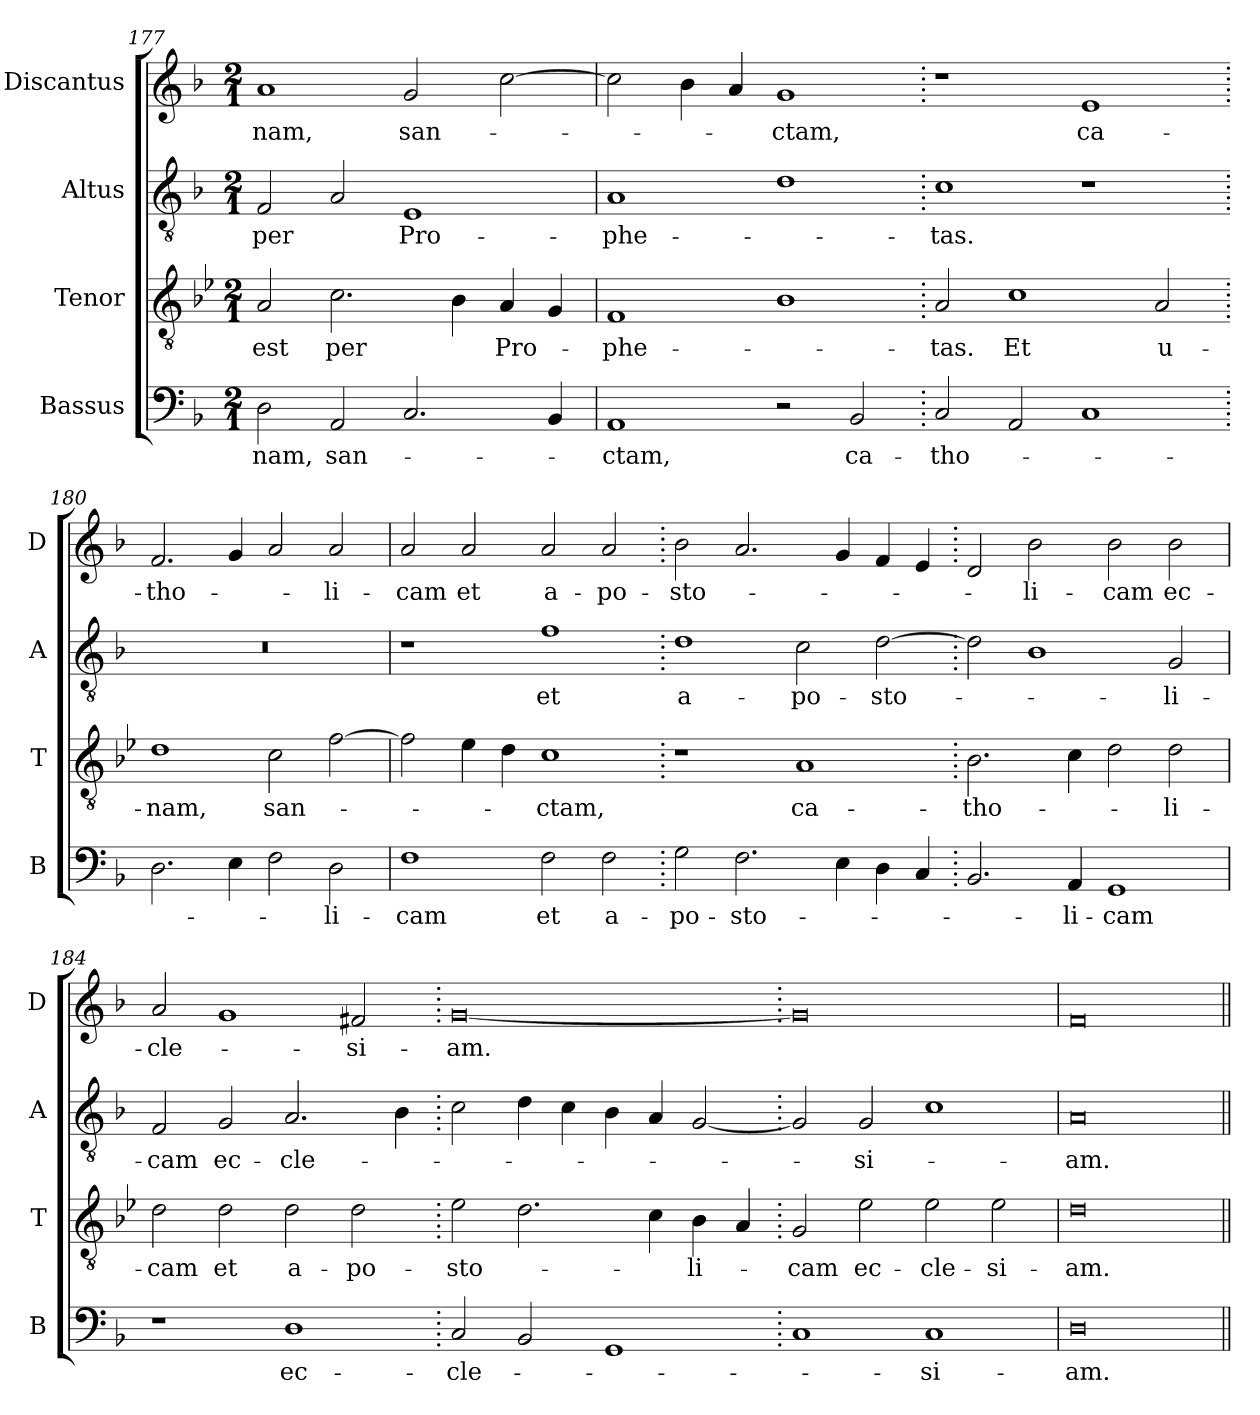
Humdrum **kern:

**kern	**text	**kern	**text	**kern	**text	**kern	**text
*part4	*part4	*part3	*part3	*part2	*part2	*part1	*part1
*staff4	*staff4	*staff3	*staff3	*staff2	*staff2	*staff1	*staff1
*I"Bassus	*	*I"Tenor	*	*I"Altus	*	*I"Discantus	*
*I'B	*	*I'T	*	*I'A	*	*I'D	*
*clefF4	*	*clefGv2	*	*clefGv2	*	*clefG2	*
*k[b-]	*	*k[b-e-]	*	*k[b-]	*	*k[b-]	*
*M2/1	*	*M2/1	*	*M2/1	*	*M2/1	*
=177	=177	=177	=177	=177	=177	=177	=177
2D\	-nam,	2A/	est	2F/	per	1a	-nam,
2AA/	san-	2.c\	per	2A/	.	.	.
2.C/	.	.	.	1E	Pro-	2g/	san-
.	.	4B-\	.	.	.	.	.
.	.	4A/	Pro-	.	.	[2cc\	.
4BB-/	.	4G/	.	.	.	.	.
=178	=178	=178	=178	=178	=178	=178	=178
1AA	-ctam,	1F	-phe-	1A	-phe-	2cc\]	.
.	.	.	.	.	.	4b-\	.
.	.	.	.	.	.	4a/	.
2r	.	1B-	.	1d	.	1g	-ctam,
2BB-/	ca-	.	.	.	.	.	.
=179.	=179.	=179.	=179.	=179.	=179.	=179.	=179.
2C/	-tho-	2A/	-tas.	1c	-tas.	1r	.
2AA/	.	1c	Et	.	.	.	.
1C	.	.	.	1r	.	1e	ca-
.	.	2A/	u-	.	.	.	.
=180.	=180.	=180.	=180.	=180.	=180.	=180.	=180.
2.D\	.	1d	-nam,	0r	.	2.f/	-tho-
4E\	.	.	.	.	.	4g/	.
2F\	.	2c\	san-	.	.	2a/	.
2D\	-li-	[2f\	.	.	.	2a/	-li-
=181	=181	=181	=181	=181	=181	=181	=181
1F	-cam	2f\]	.	1r	.	2a/	-cam
.	.	4e-\	.	.	.	2a/	et
.	.	4d\	.	.	.	.	.
2F\	et	1c	-ctam,	1f	et	2a/	a-
2F\	a-	.	.	.	.	2a/	-po-
=182.	=182.	=182.	=182.	=182.	=182.	=182.	=182.
2G\	-po-	1r	.	1d	a-	2b-\	-sto-
2.F\	-sto-	.	.	.	.	2.a/	.
.	.	1A	ca-	2c\	-po-	.	.
4E\	.	.	.	.	.	4g/	.
4D\	.	.	.	[2d\	-sto-	4f/	.
4C/	.	.	.	.	.	4e/	.
=183.	=183.	=183.	=183.	=183.	=183.	=183.	=183.
2.BB-/	.	2.B-\	-tho-	2d\]	.	2d/	.
.	.	.	.	1B-	.	2b-\	-li-
4AA/	-li-	4c\	.	.	.	.	.
1GG	-cam	2d\	.	.	.	2b-\	-cam
.	.	2d\	-li-	2G/	-li-	2b-\	ec-
=184	=184	=184	=184	=184	=184	=184	=184
1r	.	2d\	-cam	2F/	-cam	2a/	-cle-
.	.	2d\	et	2G/	ec-	1g	.
1D	ec-	2d\	a-	2.A/	-cle-	.	.
.	.	2d\	-po-	.	.	2f#X/	-si-
.	.	.	.	4B-\	.	.	.
=185.	=185.	=185.	=185.	=185.	=185.	=185.	=185.
2C/	-cle-	2e-\	-sto-	2c\	.	[0g	-am.
2BB-/	.	2.d\	.	4d\	.	.	.
.	.	.	.	4c\	.	.	.
1GG	.	.	.	4B-\	.	.	.
.	.	4c\	.	4A/	.	.	.
.	.	4B-\	-li-	[2G/	.	.	.
.	.	4A/	.	.	.	.	.
=186.	=186.	=186.	=186.	=186.	=186.	=186.	=186.
1C	.	2G/	-cam	2G/]	.	0g]	.
.	.	2e-\	ec-	2G/	-si-	.	.
1C	-si-	2e-\	-cle-	1c	.	.	.
.	.	2e-\	-si-	.	.	.	.
=187	=187	=187	=187	=187	=187	=187	=187
0D	-am.	0d	-am.	0A	-am.	0f	.
=||	=||	=||	=||	=||	=||	=||	=||
*-	*-	*-	*-	*-	*-	*-	*-
